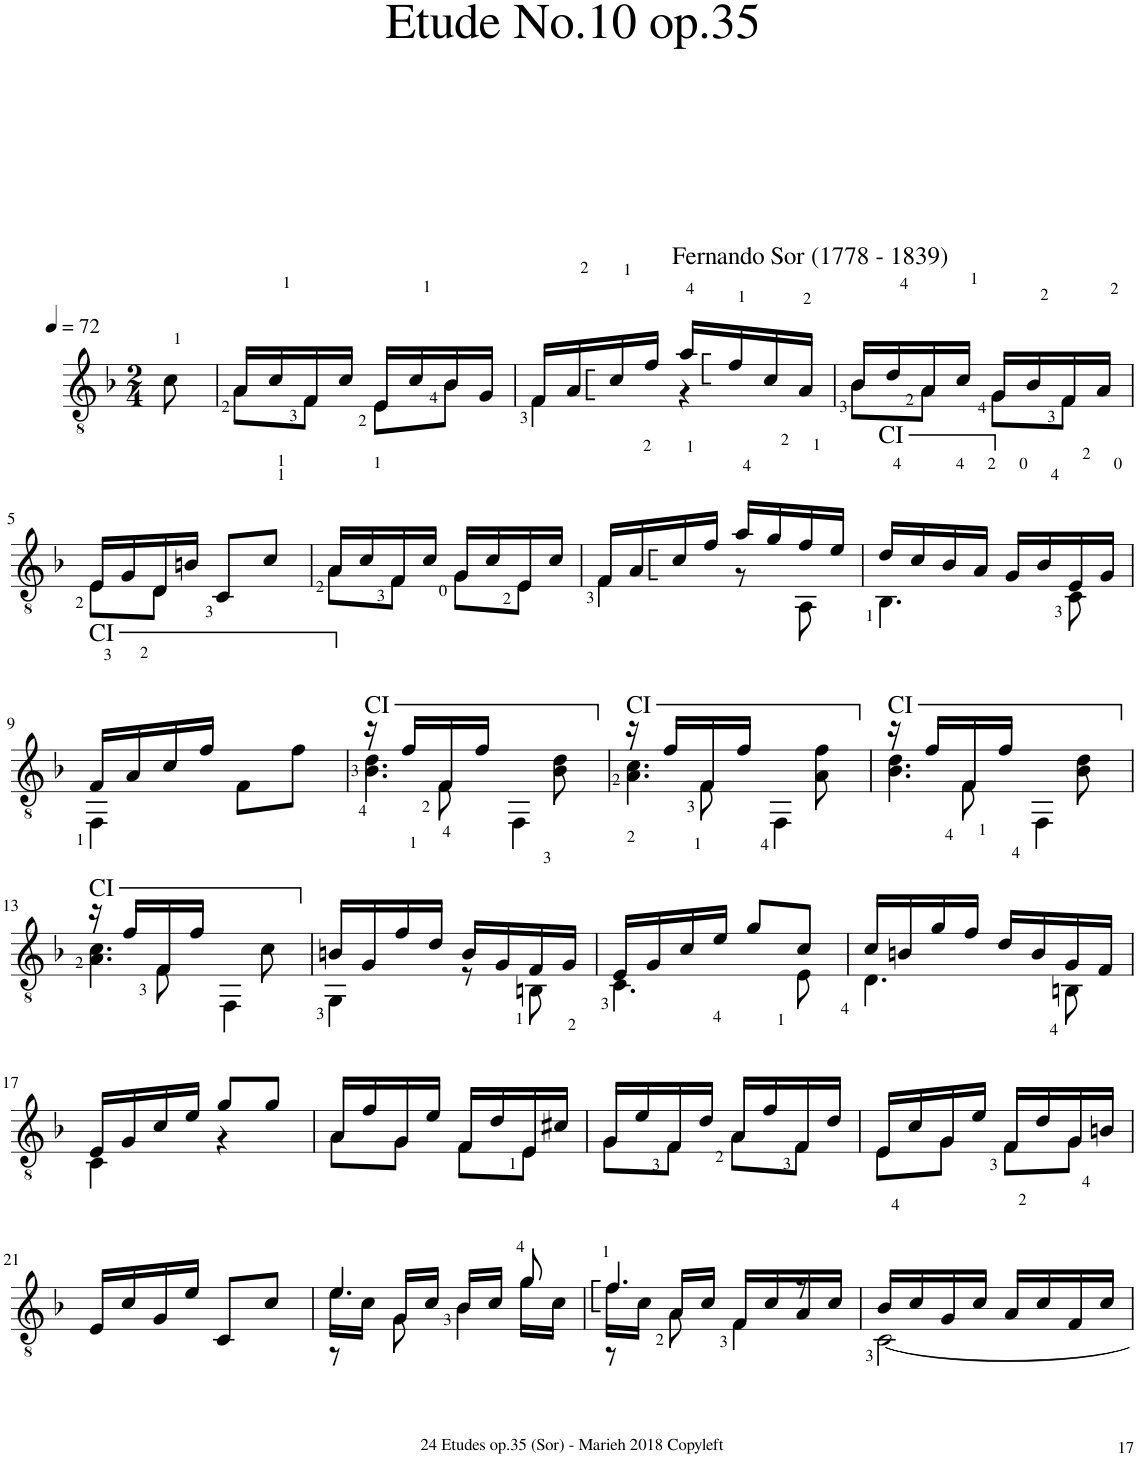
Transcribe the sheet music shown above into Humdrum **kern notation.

**kern
*part1
*staff1
*I"Guitare classique
!!LO:PB:g=z
*clefGv2
*k[b-]
*M2/4
*MM72
=1
8c\
=2
*^
16A/LL	8A\L
16c/	.
16F/	8F\J
16c/JJ	.
16E/LL	8E\L
16c/	.
16B-/	8B-\J
16G/JJ	.
=3	=3
16F/LL	4F\
16A/	.
16c/	.
16f/JJ	.
16a/LL	4r
16f/	.
16c/	.
16A/JJ	.
=4	=4
16B-/LL	8B-\L
16d/	.
16A/	8A\J
16c/JJ	.
16G/LL	8G\L
16B-/	.
16F/	8F\J
16A/JJ	.
!!LO:LB:g=z	!!
=5	=5
16E/LL	8E\L
16G/	.
16D/	8D\J
16Bn/JJ	.
8C/L	8ryy
8c/J	8ryy
=6	=6
16A/LL	8A\L
16c/	.
16F/	8F\J
16c/JJ	.
16G/LL	8G\L
16c/	.
16E/	8E\J
16c/JJ	.
=7	=7
16F/LL	4F\
16A/	.
16c/	.
16f/JJ	.
16a/LL	8r
16g/	.
16f/	8AA\
16e/JJ	.
=8	=8
!LO:TX:a:t=CI	!
16d/LL	4.BB-\
16c/	.
16B-/	.
16A/JJ	.
16G/LL	.
16B-/	.
16E/	8C\
16G/JJ	.
!!LO:LB:g=z	!!
=9	=9
!LO:TX:a:t=CI	!
16F/LL	4FF\
16A/	.
16c/	.
16f/JJ	.
8F\L	4ryy
8f\J	.
=10	=10
*	*^
!LO:TX:a:t=CI	!	!
16r	8ryy	4.B-\ 4.d\
16f/LL	.	.
16F/	8F\	.
16f/JJ	.	.
4ryy	4FF\	.
.	.	8B-\ 8d\
=11	=11	=11
!LO:TX:a:t=CI	!	!
16r	8ryy	4.A\ 4.c\
16f/LL	.	.
16F/	8F\	.
16f/JJ	.	.
4ryy	4FF\	.
.	.	8A\ 8f\
=12	=12	=12
!LO:TX:a:t=CI	!	!
16r	8ryy	4.B-\ 4.d\
16f/LL	.	.
16F/	8F\	.
16f/JJ	.	.
4ryy	4FF\	.
.	.	8B-\ 8d\
!!LO:LB:g=z	!!	!!
=13	=13	=13
!LO:TX:a:t=CI	!	!
16r	8ryy	4.A\ 4.c\
16f/LL	.	.
16F/	8F\	.
16f/JJ	.	.
4ryy	4FF\	.
.	.	8c\
*	*v	*v
=14	=14
16Bn/LL	4GG\
16G/	.
16f/	.
16d/JJ	.
16B/LL	8r
16G/	.
16F/	8BBn\
16G/JJ	.
=15	=15
16E/LL	4.C\
16G/	.
16c/	.
16e/JJ	.
8g/L	.
8c/J	8E\
=16	=16
16c/LL	4.D\
16Bn/	.
16g/	.
16f/JJ	.
16d/LL	.
16B/	.
16G/	8BBn\
16F/JJ	.
!!LO:LB:g=z	!!
=17	=17
16E/LL	4C\
16G/	.
16c/	.
16e/JJ	.
8g/L	4r
8g/J	.
=18	=18
16A/LL	8A\L
16f/	.
16G/	8G\J
16e/JJ	.
16F/LL	8F\L
16d/	.
16E/	8E\J
16c#X/JJ	.
=19	=19
16G/LL	8G\L
16e/	.
16F/	8F\J
16d/JJ	.
16A/LL	8A\L
16f/	.
16F/	8F\J
16d/JJ	.
=20	=20
16E/LL	8E\L
16c/	.
16G/	8G\J
16e/JJ	.
16F/LL	8F\L
16d/	.
16G/	8G\J
16Bn/JJ	.
*v	*v
!!LO:LB:g=z
=21
16E/LL
16c/
16G/
16e/JJ
8C/L
8c/J
=22
*^
*	*^
4.e/	16e\LL	8r
.	16c\JJ	.
.	16G/LL	8G\
.	16c/JJ	.
.	16B-/LL	4B-\
.	16c/JJ	.
8g/	16g\LL	.
.	16c\JJ	.
=23	=23	=23
4.f/	16f\LL	8r
.	16c\JJ	.
.	16A/LL	8A\
.	16c/JJ	.
.	16F/LL	4F\
.	16c/	.
8r	16A/	.
.	16c/JJ	.
*	*v	*v
=24	=24
16B-/LL	[2C\
16c/	.
16G/	.
16c/JJ	.
16A/LL	.
16c/	.
16F/	.
16c/JJ	.
*v	*v
=
*-
